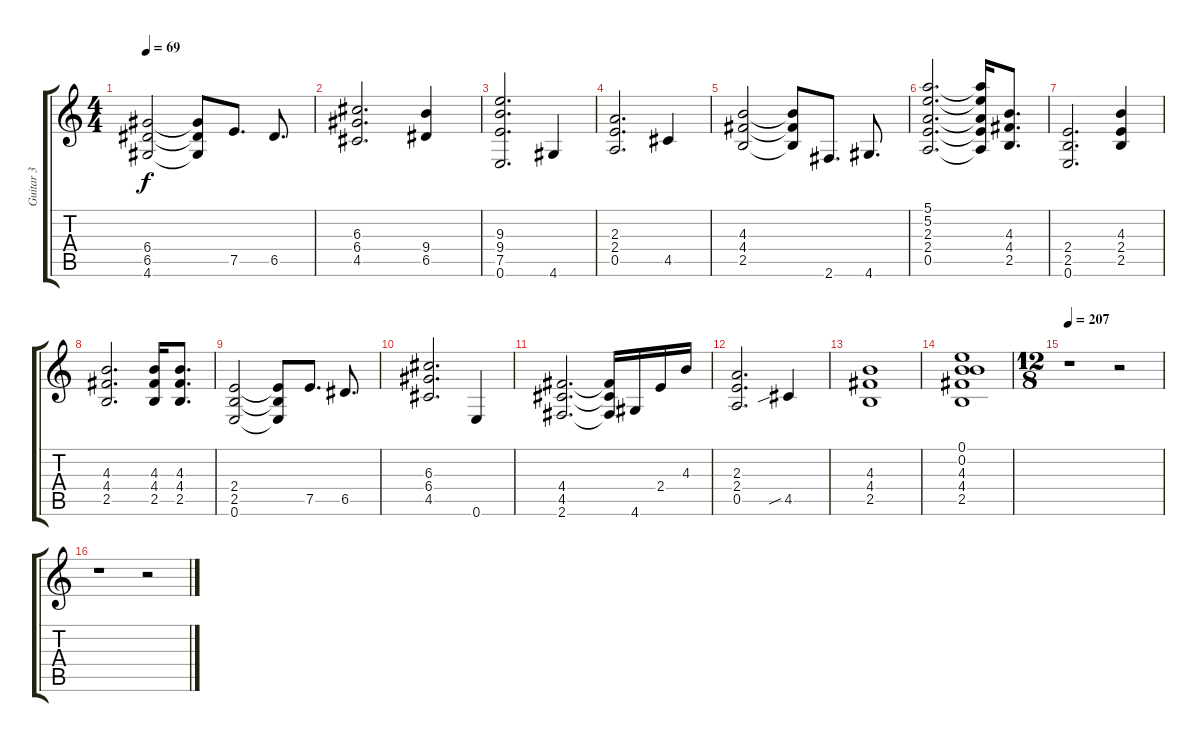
\track ("Guitar 3" "Guitar 3") {instrument overdrivenguitar}
\staff {score tabs}
\tuning (E4 B3 G3 D3 A2 E2) {hide}
\ts (4 4)
\tempo 69
\clef g2
\ks c
(6.4 6.5 4.6).2{dy f} (6.4{t} 6.5{t} 4.6{t}).8 7.5.8{d} 6.5.8{d} |
(6.3 6.4 4.5).2{d} (9.4 6.5).4 |
(9.3 9.4 7.5 0.6).2{d} 4.6.4 |
(2.3 2.4 0.5).2{d} 4.5.4 |
(4.3 4.4 2.5).2 (4.3{t} 4.4{t} 2.5{t}).8 2.6.8{d} 4.6.8{d} |
(5.1 5.2 2.3 2.4 0.5).2{d} (5.1{t} 5.2{t} 2.3{t} 2.4{t} 0.5{t}).16 (4.3 4.4 2.5).8{d} |
(2.4 2.5 0.6).2{d} (4.3 2.4 2.5).4 |
(4.3 4.4 2.5).2{d} (4.3 4.4 2.5).16 (4.3 4.4 2.5).8{d} |
(2.4 2.5 0.6).2 (2.4{t} 2.5{t} 0.6{t}).8 7.5.8{d} 6.5.8{d} |
(6.3 6.4 4.5).2{d} 0.6.4 |
(4.4 4.5 2.6).2{d} (4.4{t} 4.5{t} 2.6{t}).16 4.6.16 2.4.16 4.3.16 |
(2.3 2.4 0.5).2{d} 4.5{sib}.4 |
(4.3 4.4 2.5).1 |
(0.1 0.2 4.3 4.4 2.5).1 |
\ts (12 8)
\tempo 207
r.1 r.2 |
r.1 r.2
